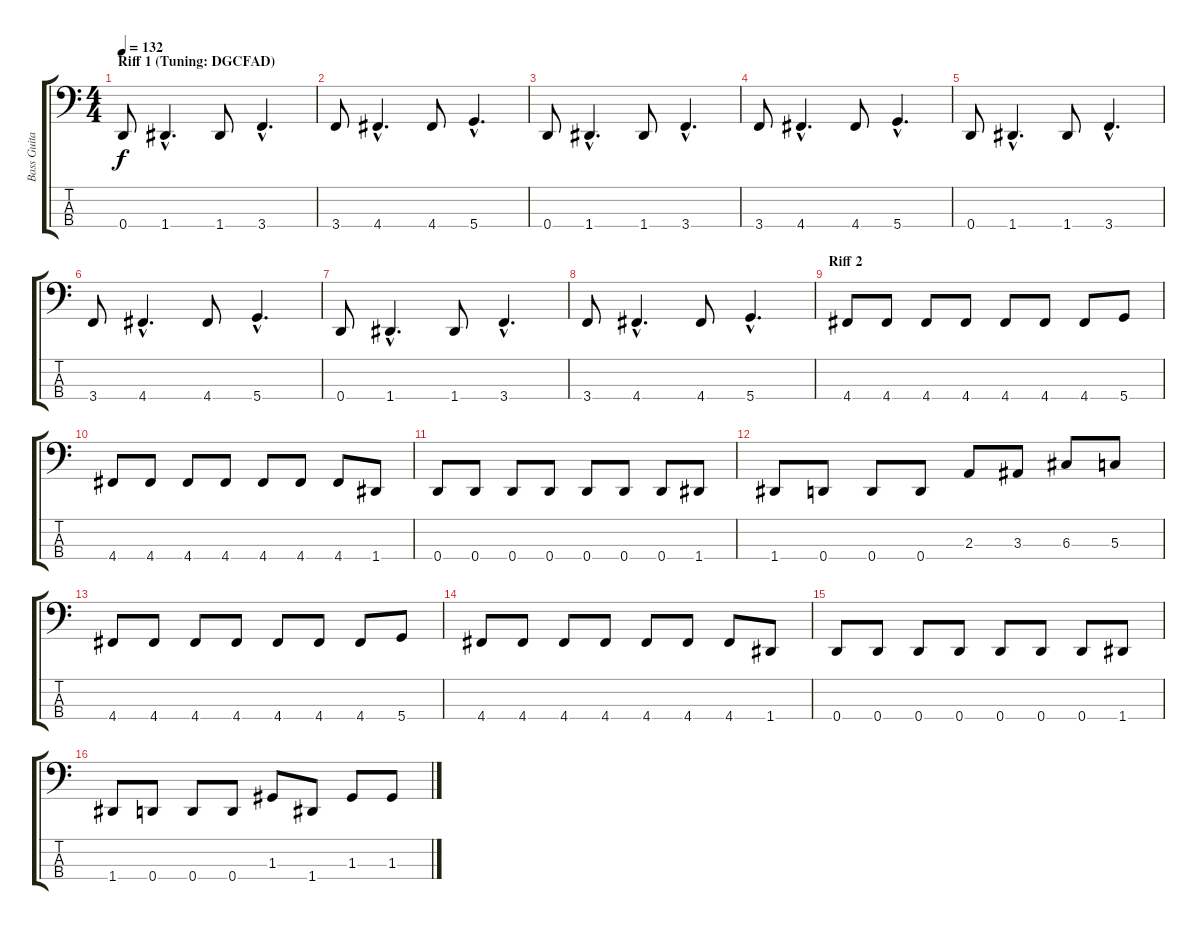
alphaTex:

\track ("Bass Guitar" "Bass Guita") {instrument electricbasspick}
\staff {score tabs}
\tuning (F2 C2 G1 D1) {hide}
\ts (4 4)
\section ("" "Riff 1 (Tuning: DGCFAD)")
\tempo 132
\clef f4
\ks c
0.4.8{dy f instrument electricbasspick} 1.4{hac}.4{d} 1.4.8 3.4{hac}.4{d} |
3.4.8 4.4{hac}.4{d} 4.4.8 5.4{hac}.4{d} |
0.4.8 1.4{hac}.4{d} 1.4.8 3.4{hac}.4{d} |
3.4.8 4.4{hac}.4{d} 4.4.8 5.4{hac}.4{d} |
0.4.8 1.4{hac}.4{d} 1.4.8 3.4{hac}.4{d} |
3.4.8 4.4{hac}.4{d} 4.4.8 5.4{hac}.4{d} |
0.4.8 1.4{hac}.4{d} 1.4.8 3.4{hac}.4{d} |
3.4.8 4.4{hac}.4{d} 4.4.8 5.4{hac}.4{d} |
\section ("" "Riff 2")
4.4.8 4.4.8 4.4.8 4.4.8 4.4.8 4.4.8 4.4.8 5.4.8 |
4.4.8 4.4.8 4.4.8 4.4.8 4.4.8 4.4.8 4.4.8 1.4.8 |
0.4.8 0.4.8 0.4.8 0.4.8 0.4.8 0.4.8 0.4.8 1.4.8 |
1.4.8 0.4.8 0.4.8 0.4.8 2.3.8 3.3.8 6.3.8 5.3.8 |
4.4.8 4.4.8 4.4.8 4.4.8 4.4.8 4.4.8 4.4.8 5.4.8 |
4.4.8 4.4.8 4.4.8 4.4.8 4.4.8 4.4.8 4.4.8 1.4.8 |
0.4.8 0.4.8 0.4.8 0.4.8 0.4.8 0.4.8 0.4.8 1.4.8 |
1.4.8 0.4.8 0.4.8 0.4.8 1.3.8 1.4.8 1.3.8 1.3.8
